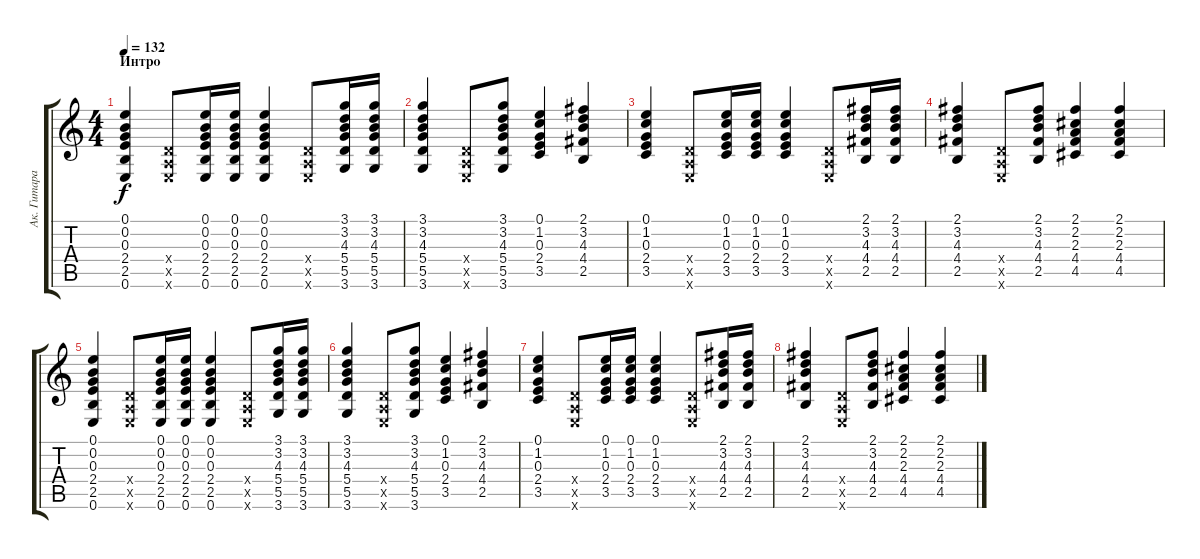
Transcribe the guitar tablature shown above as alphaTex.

\track ("Ак. Гитара" "Ак. Гитара") {instrument acousticguitarsteel}
\staff {score tabs}
\tuning (E4 B3 G3 D3 A2 E2) {hide}
\ts (4 4)
\section ("" "Интро")
\tempo 132
\clef g2
\ks c
(0.1 0.2 0.3 2.4 2.5 0.6).4{dy f instrument acousticguitarsteel} (0.4{x} 0.5{x} 0.6{x}).8 (0.1 0.2 0.3 2.4 2.5 0.6).16 (0.1 0.2 0.3 2.4 2.5 0.6).16 (0.1 0.2 0.3 2.4 2.5 0.6).4 (0.4{x} 0.5{x} 0.6{x}).8 (3.1 3.2 4.3 5.4 5.5 3.6).16 (3.1 3.2 4.3 5.4 5.5 3.6).16 |
(3.1 3.2 4.3 5.4 5.5 3.6).4 (0.4{x} 0.5{x} 0.6{x}).8 (3.1 3.2 4.3 5.4 5.5 3.6).8 (0.1 1.2 0.3 2.4 3.5).4 (2.1 3.2 4.3 4.4 2.5).4 |
(0.1 1.2 0.3 2.4 3.5).4 (0.4{x} 0.5{x} 0.6{x}).8 (0.1 1.2 0.3 2.4 3.5).16 (0.1 1.2 0.3 2.4 3.5).16 (0.1 1.2 0.3 2.4 3.5).4 (0.4{x} 0.5{x} 0.6{x}).8 (2.1 3.2 4.3 4.4 2.5).16 (2.1 3.2 4.3 4.4 2.5).16 |
(2.1 3.2 4.3 4.4 2.5).4 (0.4{x} 0.5{x} 0.6{x}).8 (2.1 3.2 4.3 4.4 2.5).8 (2.1 2.2 2.3 4.4 4.5).4 (2.1 2.2 2.3 4.4 4.5).4 |
(0.1 0.2 0.3 2.4 2.5 0.6).4 (0.4{x} 0.5{x} 0.6{x}).8 (0.1 0.2 0.3 2.4 2.5 0.6).16 (0.1 0.2 0.3 2.4 2.5 0.6).16 (0.1 0.2 0.3 2.4 2.5 0.6).4 (0.4{x} 0.5{x} 0.6{x}).8 (3.1 3.2 4.3 5.4 5.5 3.6).16 (3.1 3.2 4.3 5.4 5.5 3.6).16 |
(3.1 3.2 4.3 5.4 5.5 3.6).4 (0.4{x} 0.5{x} 0.6{x}).8 (3.1 3.2 4.3 5.4 5.5 3.6).8 (0.1 1.2 0.3 2.4 3.5).4 (2.1 3.2 4.3 4.4 2.5).4 |
(0.1 1.2 0.3 2.4 3.5).4 (0.4{x} 0.5{x} 0.6{x}).8 (0.1 1.2 0.3 2.4 3.5).16 (0.1 1.2 0.3 2.4 3.5).16 (0.1 1.2 0.3 2.4 3.5).4 (0.4{x} 0.5{x} 0.6{x}).8 (2.1 3.2 4.3 4.4 2.5).16 (2.1 3.2 4.3 4.4 2.5).16 |
(2.1 3.2 4.3 4.4 2.5).4 (0.4{x} 0.5{x} 0.6{x}).8 (2.1 3.2 4.3 4.4 2.5).8 (2.1 2.2 2.3 4.4 4.5).4 (2.1 2.2 2.3 4.4 4.5).4
